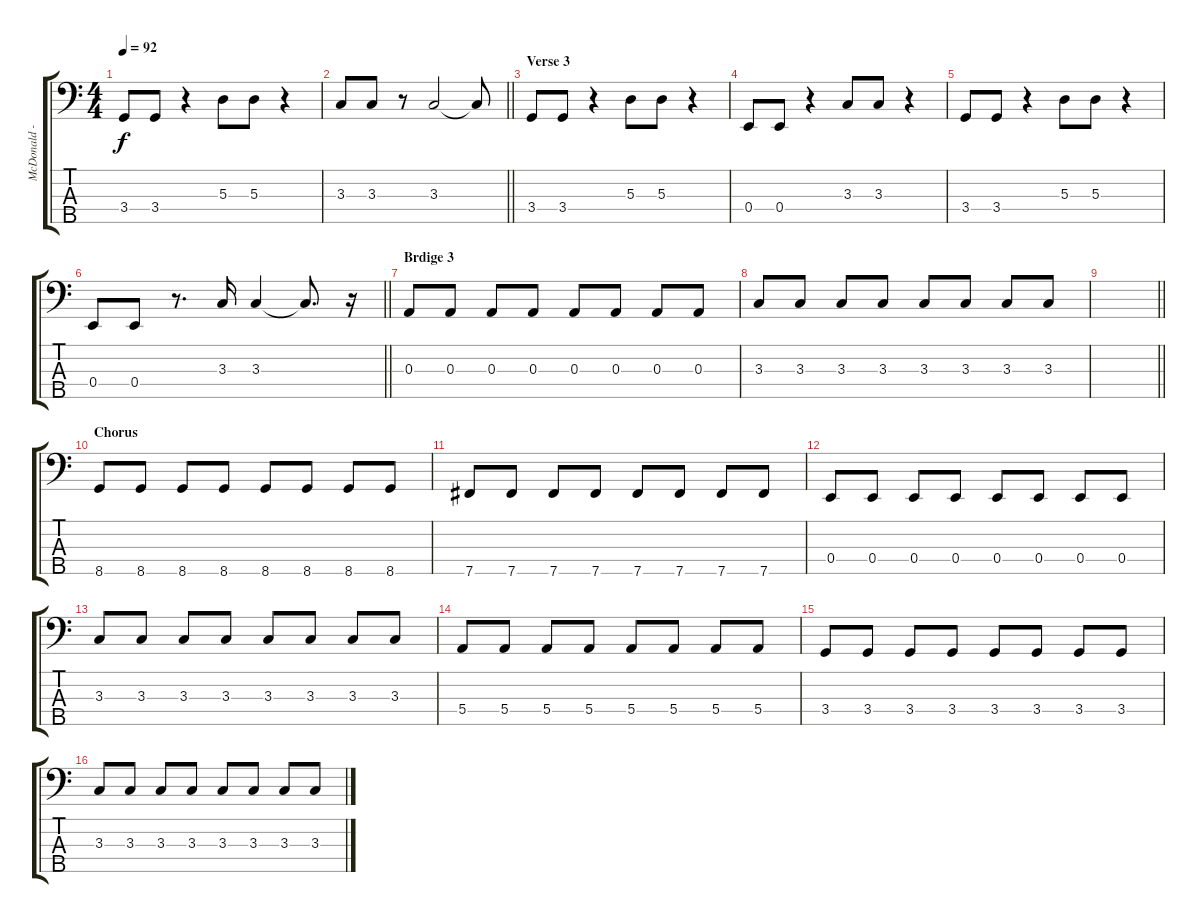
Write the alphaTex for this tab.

\track ("McDonald - Bass" "McDonald -") {instrument electricbassfinger}
\staff {score tabs}
\tuning (G2 D2 A1 E1 B0) {hide}
\ts (4 4)
\tempo 92
\clef f4
\ks c
3.4.8{dy f} 3.4.8 r.4 5.3.8 5.3.8 r.4 |
\barLineRight lightlight
3.3.8 3.3.8 r.8 3.3.2 3.3{t}.8 |
\section ("" "Verse 3")
3.4.8 3.4.8 r.4 5.3.8 5.3.8 r.4 |
0.4.8 0.4.8 r.4 3.3.8 3.3.8 r.4 |
3.4.8 3.4.8 r.4 5.3.8 5.3.8 r.4 |
\barLineRight lightlight
0.4.8 0.4.8 r.8{d} 3.3.16 3.3.4 3.3{t}.8{d} r.16 |
\section ("" "Brdige 3")
0.3.8 0.3.8 0.3.8 0.3.8 0.3.8 0.3.8 0.3.8 0.3.8 |
3.3.8 3.3.8 3.3.8 3.3.8 3.3.8 3.3.8 3.3.8 3.3.8 |
\barLineRight lightlight
|
\section ("" "Chorus")
8.5.8 8.5.8 8.5.8 8.5.8 8.5.8 8.5.8 8.5.8 8.5.8 |
7.5.8 7.5.8 7.5.8 7.5.8 7.5.8 7.5.8 7.5.8 7.5.8 |
0.4.8 0.4.8 0.4.8 0.4.8 0.4.8 0.4.8 0.4.8 0.4.8 |
3.3.8 3.3.8 3.3.8 3.3.8 3.3.8 3.3.8 3.3.8 3.3.8 |
5.4.8 5.4.8 5.4.8 5.4.8 5.4.8 5.4.8 5.4.8 5.4.8 |
3.4.8 3.4.8 3.4.8 3.4.8 3.4.8 3.4.8 3.4.8 3.4.8 |
3.3.8 3.3.8 3.3.8 3.3.8 3.3.8 3.3.8 3.3.8 3.3.8
